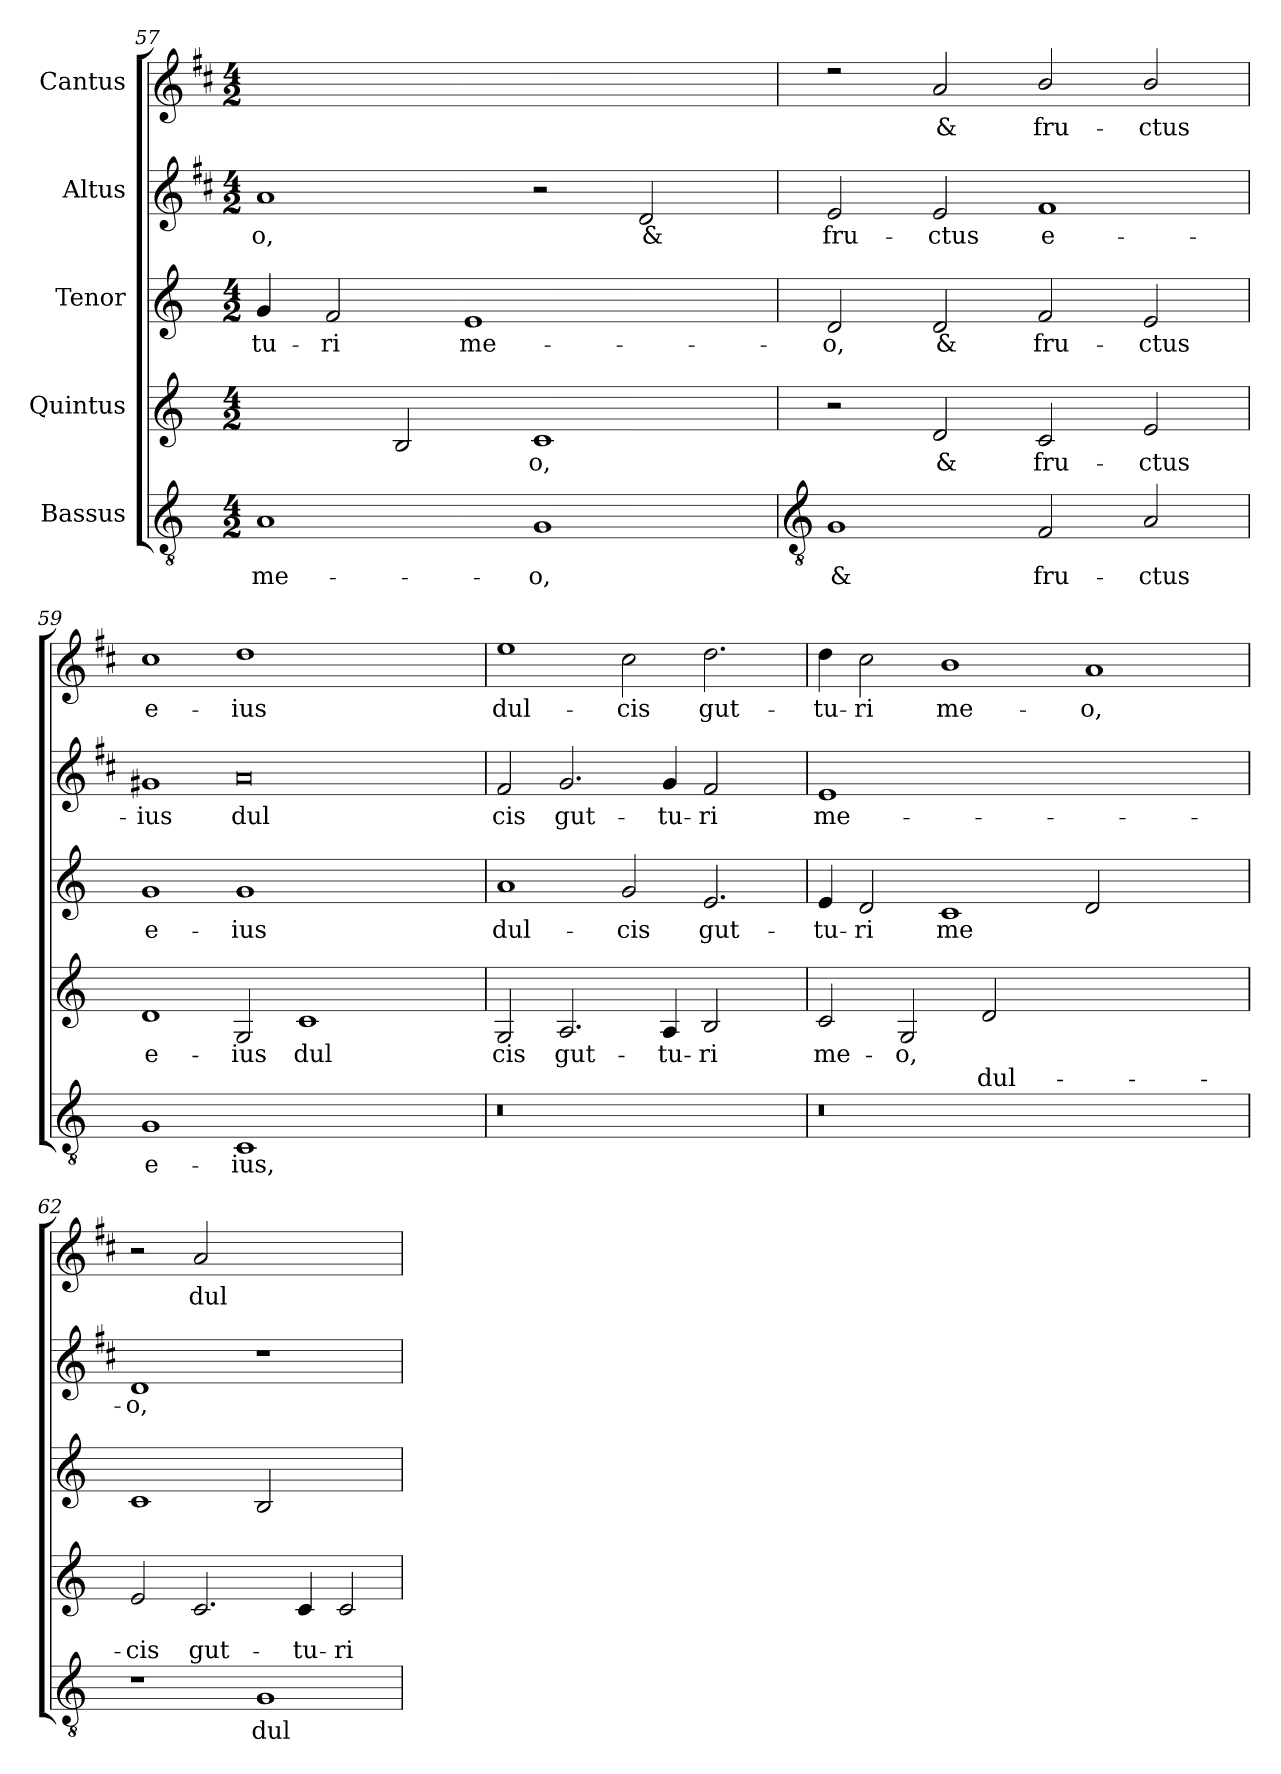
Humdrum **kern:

**kern	**text	**kern	**text	**text	**kern	**text	**kern	**text	**kern	**text
*part5	*part5	*part4	*part4	*part4	*part3	*part3	*part2	*part2	*part1	*part1
*staff5	*staff5	*staff4	*staff4	*staff4	*staff3	*staff3	*staff2	*staff2	*staff1	*staff1
*I"Bassus	*	*I"Quintus	*	*	*I"Tenor	*	*I"Altus	*	*I"Cantus	*
!!LO:LB:g=z
*clefGv2	*	*clefG2	*	*	*clefG2	*	*clefG2	*	*clefG2	*
*	*	*	*	*	*	*	*ITrd1c2	*	*ITrd1c2	*
*k[]	*	*k[]	*	*	*k[]	*	*k[]	*	*k[]	*
*C:	*	*C:	*	*	*C:	*	*C:	*	*C:	*
*M4/2	*	*M4/2	*	*	*M4/2	*	*M4/2	*	*M4/2	*
=57	=57	=57	=57	=57	=57	=57	=57	=57	=57	=57
!	!LO:LY:b	!	!	!	!	!LO:LY:b	!	!LO:LY:b	!	!
1A	me-	2cyy]	.	.	4g	-tu-	1g	-o,	1ryy	.
!	!	!	!	!	!	!LO:LY:b	!	!	!	!
.	.	.	.	.	2f	-ri	.	.	.	.
.	.	2B	.	.	.	.	.	.	.	.
!	!	!	!	!	!	!LO:LY:b	!	!	!	!
.	.	.	.	.	1e	me-	.	.	.	.
!	!LO:LY:b	!	!LO:LY:b	!	!	!	!	!	!	!
1G	-o,	1c	-o,	.	.	.	2r	.	2ryy	.
!	!	!	!	!	!	!	!	!LO:LY:b	!	!
.	.	.	.	.	.	.	2c	&	2ryy	.
.	.	.	.	.	4ryy	.	.	.	.	.
!!LO:LB:g=z
=58	=58	=58	=58	=58	=58	=58	=58	=58	=58	=58
*clefGv2	*	*	*	*	*	*	*	*	*	*
!	!LO:LY:b	!	!	!	!	!LO:LY:b	!	!LO:LY:b	!	!
*	*	*	*	*	*	*	*	*	*^	*
1G	&	2r	.	.	2d	-o,	2d	fru-	2r	0ryy	.
!	!	!	!LO:LY:b	!	!	!LO:LY:b	!	!LO:LY:b	!	!	!LO:LY:b
.	.	2d	&	.	2d	&	2d	-ctus	2g	.	&
!	!LO:LY:b	!	!LO:LY:b	!	!	!LO:LY:b	!	!LO:LY:b	!	!	!LO:LY:b
2F	fru-	2c	fru-	.	2f	fru-	1e	e-	2a	.	fru-
!	!LO:LY:b	!	!LO:LY:b	!	!	!LO:LY:b	!	!	!	!	!LO:LY:b
2A	-ctus	2e	-ctus	.	2e	-ctus	.	.	2a	.	-ctus
=59	=59	=59	=59	=59	=59	=59	=59	=59	=59	=59	=59
!	!LO:LY:b	!	!LO:LY:b	!	!	!LO:LY:b	!	!LO:LY:b	!	!	!LO:LY:b
1G	e-	1d	e-	.	1g	e-	1f#X	-ius	1b	0ryy	e-
!	!LO:LY:b	!	!LO:LY:b	!	!	!LO:LY:b	!	!LO:LY:b	!	!	!LO:LY:b
1C	-ius,	2G	-ius	.	1g	-ius	0g	dul	1cc	.	-ius
!	!	!	!LO:LY:b	!	!	!	!	!	!	!	!
.	.	1c	dul	.	.	.	.	.	.	.	.
1ryy	.	.	.	.	1ryy	.	.	.	1ryy	1ryy	.
.	.	2ryy	.	.	.	.	.	.	.	.	.
=60	=60	=60	=60	=60	=60	=60	=60	=60	=60	=60	=60
!	!	!	!LO:LY:b	!	!	!LO:LY:b	!	!LO:LY:b	!	!	!LO:LY:b
0r	.	2G	cis	.	1a	dul-	2e	cis	1dd	1ryy	dul-
!	!	!	!LO:LY:b	!	!	!	!	!LO:LY:b	!	!	!
.	.	2.A	gut-	.	.	.	2.f	gut-	.	.	.
!	!	!	!	!	!	!LO:LY:b	!	!	!	!	!LO:LY:b
.	.	.	.	.	2g	-cis	.	.	2b	2ryy	-cis
!	!	!	!LO:LY:b	!	!	!	!	!LO:LY:b	!	!	!
.	.	4A	-tu-	.	.	.	4f	-tu-	.	.	.
!	!	!	!LO:LY:b	!	!	!LO:LY:b	!	!LO:LY:b	!	!	!LO:LY:b
.	.	2B	-ri	.	2.e	gut-	2e	-ri	2.cc	2ryy	gut-
4ryy	.	4ryy	.	.	.	.	4ryy	.	.	4ryy	.
=60	=60	=60	=60	=60	=60	=60	=60	=60	=60	=60	=60
!	!	!	!LO:LY:b	!	!	!LO:LY:b	!	!LO:LY:b	!	!	!LO:LY:b
0r	.	2c	me-	.	4e	-tu-	1d	me-	4cc	1ryy	-tu-
!	!	!	!	!	!	!LO:LY:b	!	!	!	!	!LO:LY:b
.	.	.	.	.	2d	-ri	.	.	2b	.	-ri
!	!	!	!LO:LY:b	!	!	!	!	!	!	!	!
.	.	2G	-o,	.	.	.	.	.	.	.	.
!	!	!	!	!	!	!LO:LY:b	!	!	!	!	!LO:LY:b
.	.	.	.	.	1c	me	.	.	1a	.	me-
!	!	!	!	!LO:LY:b	!	!	!	!	!	!	!
.	.	2d	.	dul-	.	.	1..ryy	.	.	1..ryy	.
.	.	1ryy	.	.	.	.	.	.	.	.	.
!	!	!	!	!	!	!	!	!	!	!	!LO:LY:b
.	.	.	.	.	2d	.	.	.	1g	.	-o,
2.ryy	.	.	.	.	.	.	.	.	.	.	.
.	.	.	.	.	2ryy	.	.	.	.	.	.
.	.	4ryy	.	.	.	.	.	.	.	.	.
!!LO:LB:g=z	!!
=62	=62	=62	=62	=62	=62	=62	=62	=62	=62	=62	=62
!	!	!	!	!LO:LY:b	!	!	!	!LO:LY:b	!	!	!
1r	.	2e	.	-cis	1c	.	1c	-o,	2r	1ryy	.
!	!	!	!	!LO:LY:b	!	!	!	!	!	!	!LO:LY:b
.	.	2.c	.	gut-	.	.	.	.	2g	.	dul-
!	!LO:LY:b	!	!	!	!	!	!	!	!	!	!
1G	dul-	.	.	.	2B	.	1r	.	1ryy	1ryy	.
!	!	!	!	!LO:LY:b	!	!	!	!	!	!	!
.	.	4c	.	-tu-	.	.	.	.	.	.	.
!	!	!	!	!LO:LY:b	!	!	!	!	!	!	!
.	.	2c	.	-ri	2ryy	.	.	.	.	.	.
*	*	*	*	*	*	*	*	*	*v	*v	*
=	=	=	=	=	=	=	=	=	=	=
*-	*-	*-	*-	*-	*-	*-	*-	*-	*-	*-
